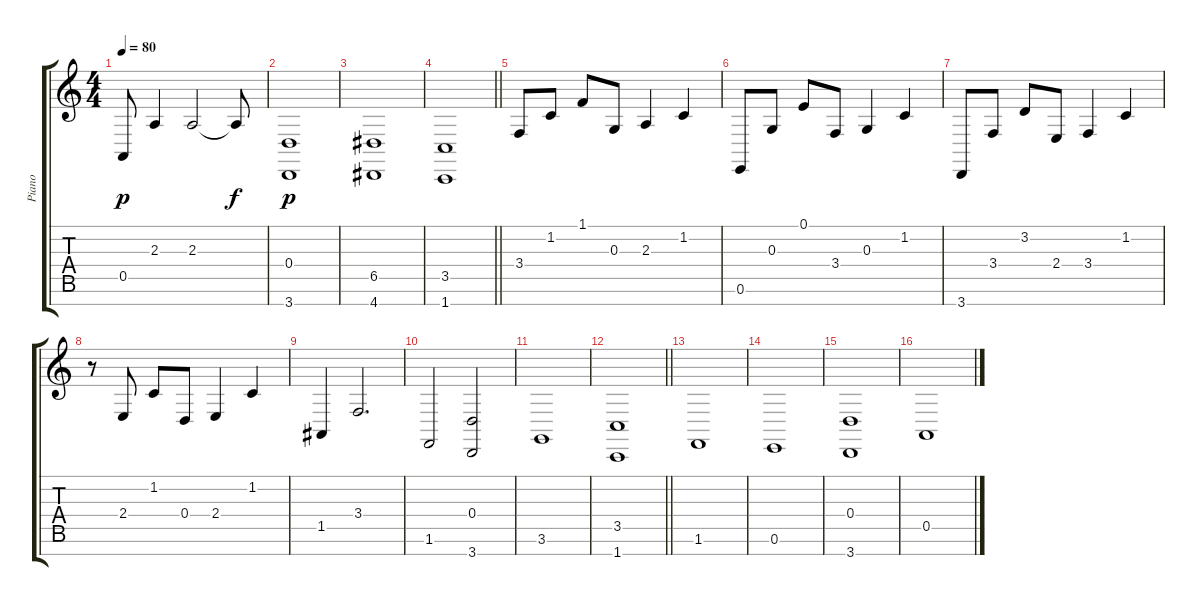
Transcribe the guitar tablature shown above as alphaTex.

\track ("Piano " "Piano ") {instrument acousticgrandpiano}
\staff {score tabs}
\tuning (E4 B3 G3 D3 A2 E2 B1) {hide}
\ts (4 4)
\tempo 80
\clef g2
\ks c
0.5.8{dy p} 2.3.4 2.3.2 2.3{t}.8{dy f} |
(0.4 3.7).1{dy p} |
(6.5 4.7).1 |
\barLineRight lightlight
(3.5 1.7).1 |
3.4.8 1.2.8 1.1.8 0.3.8 2.3.4 1.2.4 |
0.6.8 0.3.8 0.1.8 3.4.8 0.3.4 1.2.4 |
3.7.8 3.4.8 3.2.8 2.4.8 3.4.4 1.2.4 |
r.8 2.4.8 1.2.8 0.4.8 2.4.4 1.2.4 |
1.5.4 3.4.2{d} |
1.6.2 (0.4 3.7).2 |
3.6.1 |
\barLineRight lightlight
(3.5 1.7).1 |
1.6.1 |
0.6.1 |
(0.4 3.7).1 |
0.5.1
